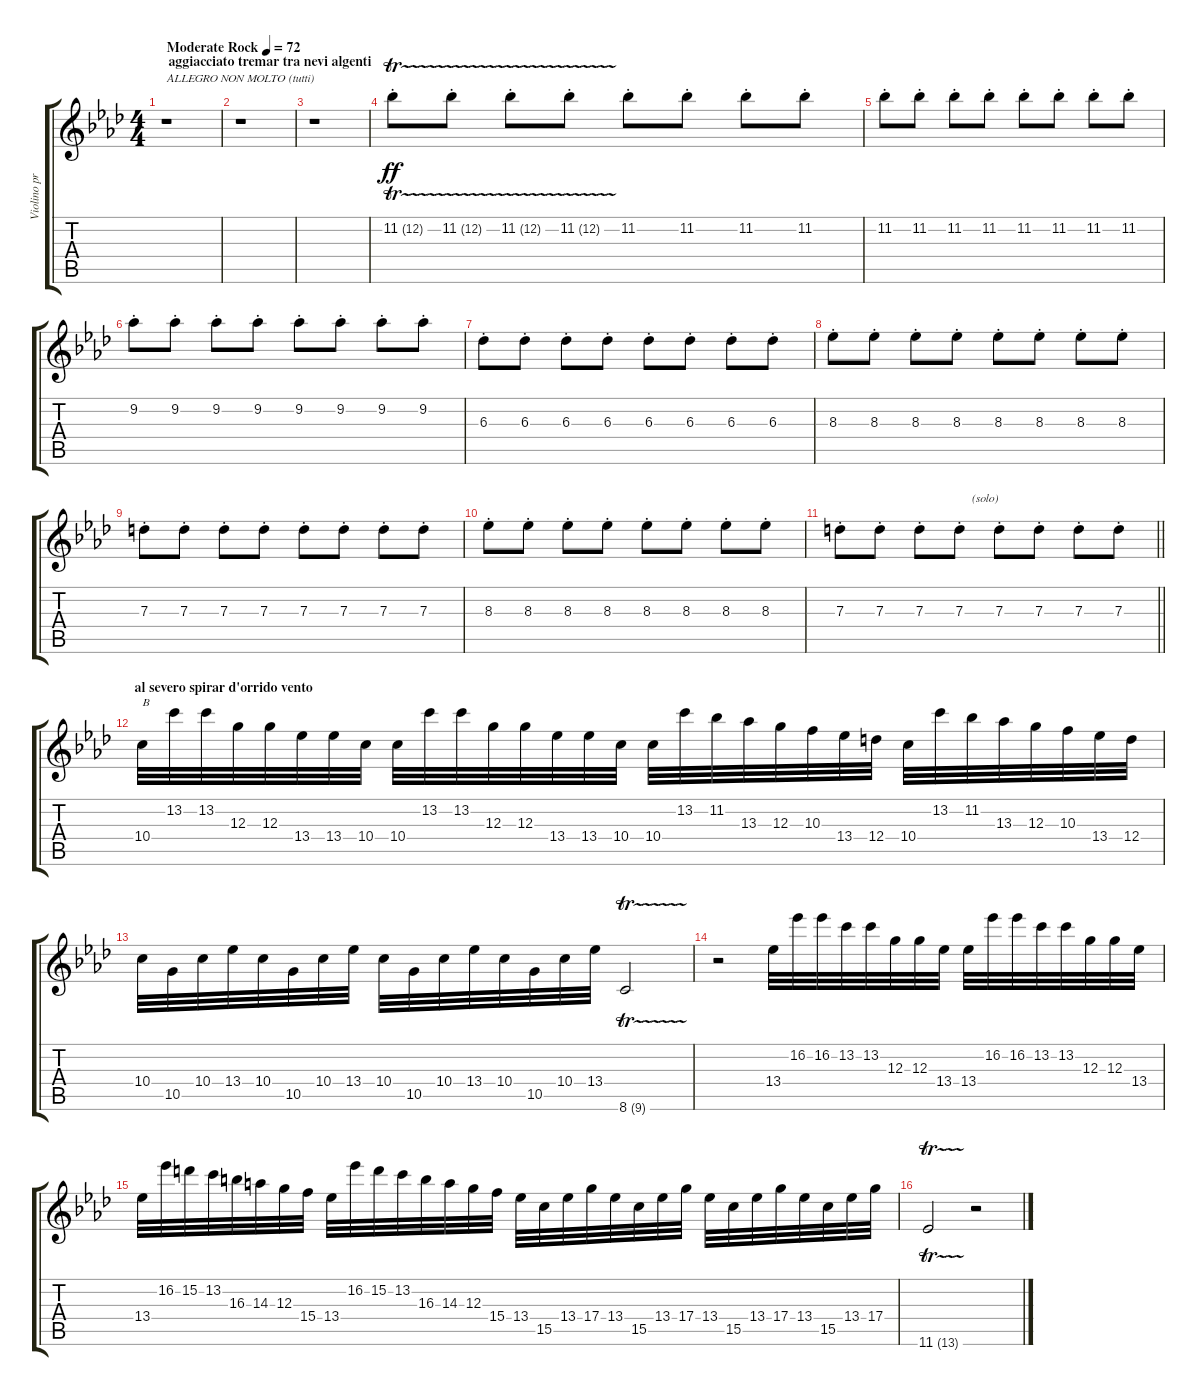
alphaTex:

\track ("Violino principale" "Violino pr") {instrument overdrivenguitar}
\staff {score tabs}
\tuning (E4 B3 G3 D3 A2 E2) {hide}
\ts (4 4)
\section ("" "  aggiacciato tremar tra nevi algenti")
\tempo (72 "Moderate Rock")
\clef g2
\ks fminor
r.1{txt "ALLEGRO NON MOLTO " dy ff instrument overdrivenguitar} |
r.1{txt "                (tutti)"} |
r.1 |
11.2{tr (12 64) st}.8 11.2{tr (12 64) st}.8 11.2{tr (12 64) st}.8 11.2{tr (12 64) st}.8 11.2{st}.8 11.2{st}.8 11.2{st}.8 11.2{st}.8 |
11.2{st}.8 11.2{st}.8 11.2{st}.8 11.2{st}.8 11.2{st}.8 11.2{st}.8 11.2{st}.8 11.2{st}.8 |
9.2{st}.8 9.2{st}.8 9.2{st}.8 9.2{st}.8 9.2{st}.8 9.2{st}.8 9.2{st}.8 9.2{st}.8 |
6.3{st}.8 6.3{st}.8 6.3{st}.8 6.3{st}.8 6.3{st}.8 6.3{st}.8 6.3{st}.8 6.3{st}.8 |
8.3{st}.8 8.3{st}.8 8.3{st}.8 8.3{st}.8 8.3{st}.8 8.3{st}.8 8.3{st}.8 8.3{st}.8 |
7.3{st}.8 7.3{st}.8 7.3{st}.8 7.3{st}.8 7.3{st}.8 7.3{st}.8 7.3{st}.8 7.3{st}.8 |
8.3{st}.8 8.3{st}.8 8.3{st}.8 8.3{st}.8 8.3{st}.8 8.3{st}.8 8.3{st}.8 8.3{st}.8 |
\barLineRight lightlight
7.3{st}.8{txt "                                            (solo)"} 7.3{st}.8 7.3{st}.8 7.3{st}.8 7.3{st}.8 7.3{st}.8 7.3{st}.8 7.3{st}.8 |
\section ("" "al severo spirar d'orrido vento")
10.4.32{txt "B  "} 13.2.32 13.2.32 12.3.32 12.3.32 13.4.32 13.4.32 10.4.32 10.4.32 13.2.32 13.2.32 12.3.32 12.3.32 13.4.32 13.4.32 10.4.32 10.4.32 13.2.32 11.2.32 13.3.32 12.3.32 10.3.32 13.4.32 12.4.32 10.4.32 13.2.32 11.2.32 13.3.32 12.3.32 10.3.32 13.4.32 12.4.32 |
10.4.32 10.5.32 10.4.32 13.4.32 10.4.32 10.5.32 10.4.32 13.4.32 10.4.32 10.5.32 10.4.32 13.4.32 10.4.32 10.5.32 10.4.32 13.4.32 8.6{tr (9 64)}.2 |
r.2 13.4.32 16.2.32 16.2.32 13.2.32 13.2.32 12.3.32 12.3.32 13.4.32 13.4.32 16.2.32 16.2.32 13.2.32 13.2.32 12.3.32 12.3.32 13.4.32 |
13.4.32 16.2.32 15.2.32 13.2.32 16.3.32 14.3.32 12.3.32 15.4.32 13.4.32 16.2.32 15.2.32 13.2.32 16.3.32 14.3.32 12.3.32 15.4.32 13.4.32 15.5.32 13.4.32 17.4.32 13.4.32 15.5.32 13.4.32 17.4.32 13.4.32 15.5.32 13.4.32 17.4.32 13.4.32 15.5.32 13.4.32 17.4.32 |
11.6{tr (13 64)}.2 r.2
